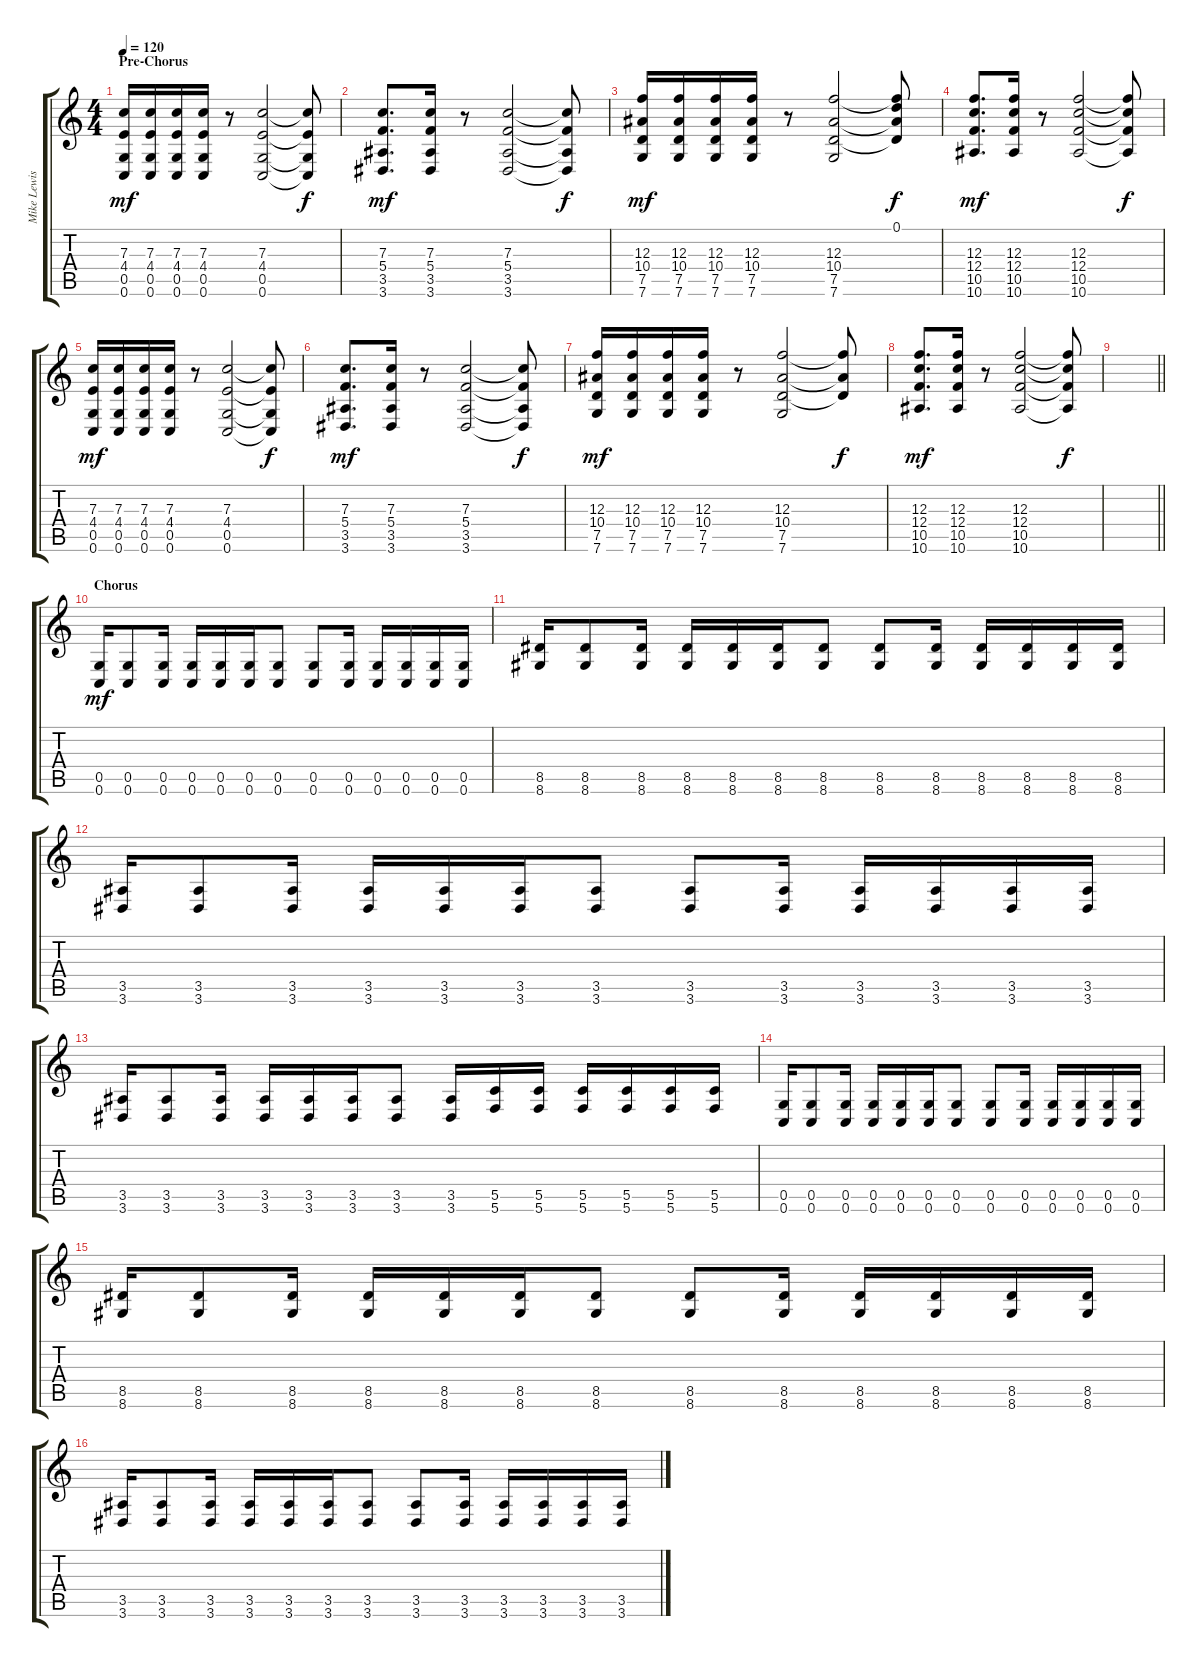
\track ("Mike Lewis - Guitar" "Mike Lewis") {instrument overdrivenguitar}
\staff {score tabs}
\tuning (D4 A3 F3 C3 G2 C2) {hide}
\ts (4 4)
\section ("" "Pre-Chorus")
\tempo 120
\clef g2
\ks c
(7.3 4.4 0.5 0.6).16{dy mf volume 10 instrument overdrivenguitar} (7.3 4.4 0.5 0.6).16 (7.3 4.4 0.5 0.6).16 (7.3 4.4 0.5 0.6).16 r.8 (7.3 4.4 0.5 0.6).2 (7.3{t} 4.4{t} 0.5{t} 0.6{t}).8{dy f} |
(7.3 5.4 3.5 3.6).8{d dy mf} (7.3 5.4 3.5 3.6).16 r.8 (7.3 5.4 3.5 3.6).2 (7.3{t} 5.4{t} 3.5{t} 3.6{t}).8{dy f} |
(12.3 10.4 7.5 7.6).16{dy mf} (12.3 10.4 7.5 7.6).16 (12.3 10.4 7.5 7.6).16 (12.3 10.4 7.5 7.6).16 r.8 (12.3 10.4 7.5 7.6).2 (0.1 12.3{t} 10.4{t} 7.5{t}).8{dy f} |
(12.3 12.4 10.5 10.6).8{d dy mf} (12.3 12.4 10.5 10.6).16 r.8 (12.3 12.4 10.5 10.6).2 (12.3{t} 12.4{t} 10.5{t} 10.6{t}).8{dy f} |
(7.3 4.4 0.5 0.6).16{dy mf instrument overdrivenguitar} (7.3 4.4 0.5 0.6).16 (7.3 4.4 0.5 0.6).16 (7.3 4.4 0.5 0.6).16 r.8 (7.3 4.4 0.5 0.6).2 (7.3{t} 4.4{t} 0.5{t} 0.6{t}).8{dy f} |
(7.3 5.4 3.5 3.6).8{d dy mf} (7.3 5.4 3.5 3.6).16 r.8 (7.3 5.4 3.5 3.6).2 (7.3{t} 5.4{t} 3.5{t} 3.6{t}).8{dy f} |
(12.3 10.4 7.5 7.6).16{dy mf} (12.3 10.4 7.5 7.6).16 (12.3 10.4 7.5 7.6).16 (12.3 10.4 7.5 7.6).16 r.8 (12.3 10.4 7.5 7.6).2 (12.3{t} 10.4{t} 7.5{t}).8{dy f} |
(12.3 12.4 10.5 10.6).8{d dy mf} (12.3 12.4 10.5 10.6).16 r.8 (12.3 12.4 10.5 10.6).2 (12.3{t} 12.4{t} 10.5{t} 10.6{t}).8{dy f} |
\barLineRight lightlight
|
\section ("" "Chorus")
(0.5 0.6).16{dy mf volume 10 balance 15 instrument overdrivenguitar} (0.5 0.6).8 (0.5 0.6).16 (0.5 0.6).16 (0.5 0.6).16 (0.5 0.6).16 (0.5 0.6).8 (0.5 0.6).8 (0.5 0.6).16 (0.5 0.6).16 (0.5 0.6).16 (0.5 0.6).16 (0.5 0.6).16 |
(8.5 8.6).16 (8.5 8.6).8 (8.5 8.6).16 (8.5 8.6).16 (8.5 8.6).16 (8.5 8.6).16 (8.5 8.6).8 (8.5 8.6).8 (8.5 8.6).16 (8.5 8.6).16 (8.5 8.6).16 (8.5 8.6).16 (8.5 8.6).16 |
(3.5 3.6).16 (3.5 3.6).8 (3.5 3.6).16 (3.5 3.6).16 (3.5 3.6).16 (3.5 3.6).16 (3.5 3.6).8 (3.5 3.6).8 (3.5 3.6).16 (3.5 3.6).16 (3.5 3.6).16 (3.5 3.6).16 (3.5 3.6).16 |
(3.5 3.6).16 (3.5 3.6).8 (3.5 3.6).16 (3.5 3.6).16 (3.5 3.6).16 (3.5 3.6).16 (3.5 3.6).8 (3.5 3.6).16 (5.5 5.6).16 (5.5 5.6).16 (5.5 5.6).16 (5.5 5.6).16 (5.5 5.6).16 (5.5 5.6).16 |
(0.5 0.6).16 (0.5 0.6).8 (0.5 0.6).16 (0.5 0.6).16 (0.5 0.6).16 (0.5 0.6).16 (0.5 0.6).8 (0.5 0.6).8 (0.5 0.6).16 (0.5 0.6).16 (0.5 0.6).16 (0.5 0.6).16 (0.5 0.6).16 |
(8.5 8.6).16 (8.5 8.6).8 (8.5 8.6).16 (8.5 8.6).16 (8.5 8.6).16 (8.5 8.6).16 (8.5 8.6).8 (8.5 8.6).8 (8.5 8.6).16 (8.5 8.6).16 (8.5 8.6).16 (8.5 8.6).16 (8.5 8.6).16 |
(3.5 3.6).16 (3.5 3.6).8 (3.5 3.6).16 (3.5 3.6).16 (3.5 3.6).16 (3.5 3.6).16 (3.5 3.6).8 (3.5 3.6).8 (3.5 3.6).16 (3.5 3.6).16 (3.5 3.6).16 (3.5 3.6).16 (3.5 3.6).16
